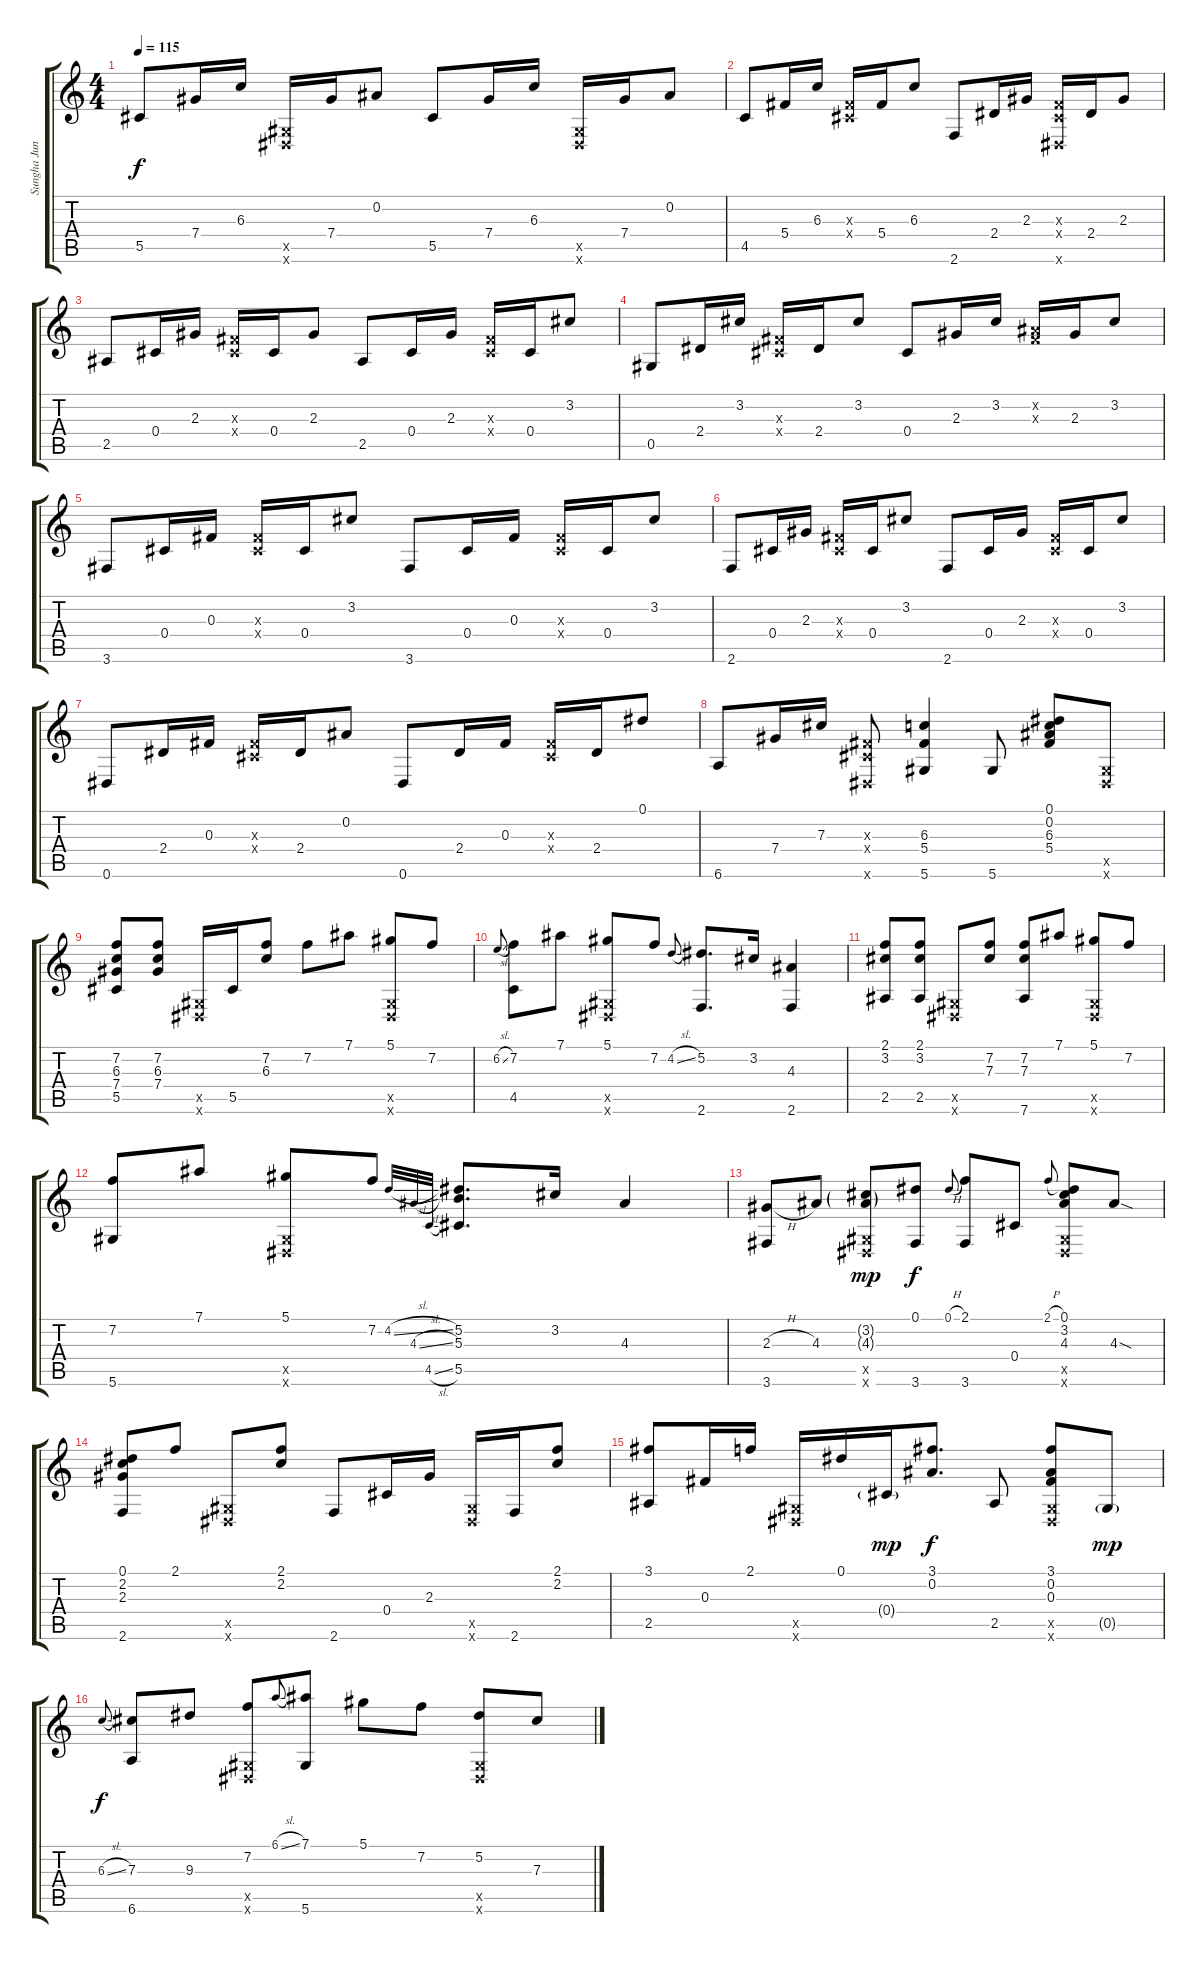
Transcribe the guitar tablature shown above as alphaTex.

\track ("Sungha Jung" "Sungha Jun") {instrument acousticguitarsteel}
\staff {score tabs}
\tuning (Eb4 Bb3 Gb3 Db3 Ab2 Eb2) {hide}
\ts (4 4)
\tempo 115
\clef g2
\ks c
5.5.8{dy f} 7.4.16 6.3.16 (0.5{x} 0.6{x}).16 7.4.16 0.2.8 5.5.8 7.4.16 6.3.16 (0.5{x} 0.6{x}).16 7.4.16 0.2.8 |
4.5.8 5.4.16 6.3.16 (0.3{x} 0.4{x}).16 5.4.16 6.3.8 2.6.8 2.4.16 2.3.16 (0.3{x} 0.4{x} 0.6{x}).16 2.4.16 2.3.8 |
2.5.8 0.4.16 2.3.16 (0.3{x} 0.4{x}).16 0.4.16 2.3.8 2.5.8 0.4.16 2.3.16 (0.3{x} 0.4{x}).16 0.4.16 3.2.8 |
0.5.8 2.4.16 3.2.16 (0.3{x} 0.4{x}).16 2.4.16 3.2.8 0.4.8 2.3.16 3.2.16 (0.2{x} 0.3{x}).16 2.3.16 3.2.8 |
3.6.8 0.4.16 0.3.16 (0.3{x} 0.4{x}).16 0.4.16 3.2.8 3.6.8 0.4.16 0.3.16 (0.3{x} 0.4{x}).16 0.4.16 3.2.8 |
2.6.8 0.4.16 2.3.16 (0.3{x} 0.4{x}).16 0.4.16 3.2.8 2.6.8 0.4.16 2.3.16 (0.3{x} 0.4{x}).16 0.4.16 3.2.8 |
0.6.8 2.4.16 0.3.16 (0.3{x} 0.4{x}).16 2.4.16 0.2.8 0.6.8 2.4.16 0.3.16 (0.3{x} 0.4{x}).16 2.4.16 0.1.8 |
6.6.8 7.4.16 7.3.16 (0.3{x} 0.4{x} 0.6{x}).8 (6.3 5.4 5.6).4 5.6.8 (0.1 0.2 6.3 5.4).8 (0.5{x} 0.6{x}).8 |
(7.2 6.3 7.4 5.5).8 (7.2 6.3 7.4).8 (0.5{x} 0.6{x}).16 5.5.16 (7.2 6.3).8 7.2.8 7.1.8 (5.1 0.5{x} 0.6{x}).8 7.2.8 |
6.2{sl}.8{gr onbeat} (7.2 4.5).8 7.1.8 (5.1 0.5{x} 0.6{x}).8 7.2.8 4.2{sl}.8{gr onbeat} (5.2 2.6).8{d} 3.2.16 (4.3 2.6).4 |
(2.1 3.2 2.5).8 (2.1 3.2 2.5).8 (0.5{x} 0.6{x}).8 (7.2 7.3).8 (7.2 7.3 7.6).8 7.1.8 (5.1 0.5{x} 0.6{x}).8 7.2.8 |
(7.2 5.6).8 7.1.8 (5.1 0.5{x} 0.6{x}).8 7.2.8 4.2{sl}.32{gr onbeat} 4.3{sl}.32{gr onbeat} 4.5{sl}.32{gr onbeat} (5.2 5.3 5.5).8{d} 3.2.16 4.3.4 |
(2.3{h} 3.6).8 4.3.8 (3.2{g} 4.3{g} 0.5{x} 0.6{x}).8{dy mp} (0.1 3.6).8{dy f} 0.1{h}.8{gr onbeat} (2.1 3.6).8 0.4.8 2.1{h}.8{gr onbeat} (0.1 3.2 4.3 0.5{x} 0.6{x}).8 4.3{sod}.8 |
(0.1 2.2 2.3 2.6).8 2.1.8 (0.5{x} 0.6{x}).8 (2.1 2.2).8 2.6.8 0.4.16 2.3.16 (0.5{x} 0.6{x}).16 2.6.16 (2.1 2.2).8 |
(3.1 2.5).8 0.3.16 2.1.16 (0.5{x} 0.6{x}).16 0.1.16 0.4{g}.16{dy mp} (3.1 0.2).8{d dy f} 2.5.8 (3.1 0.2 0.3 0.5{x} 0.6{x}).8 0.5{g}.8{dy mp} |
6.3{sl}.8{gr onbeat dy f} (7.3 6.6).8 9.3.8 (7.2 0.5{x} 0.6{x}).8 6.1{sl}.8{gr onbeat} (7.1 5.6).8 5.1.8 7.2.8 (5.2 0.5{x} 0.6{x}).8 7.3.8
